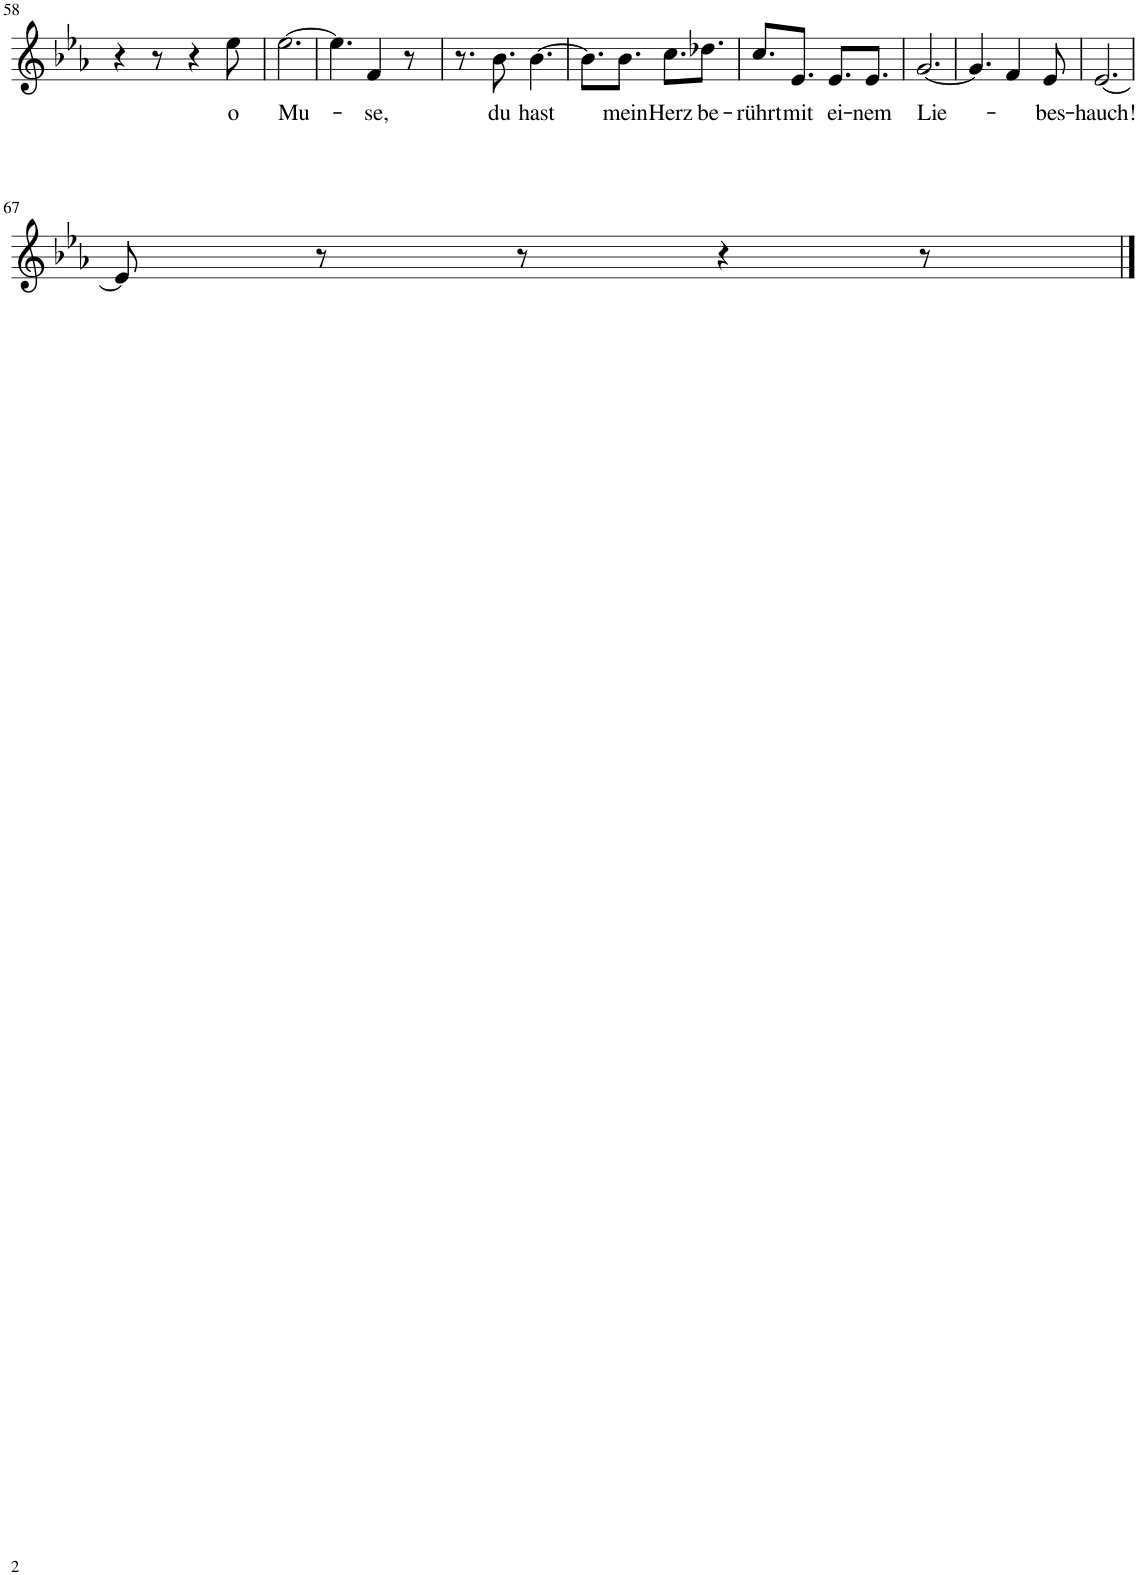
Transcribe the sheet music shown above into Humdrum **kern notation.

**kern	**text
*part1	*part1
*staff1	*staff1
*I"Piano	*
*I'Pno	*
!!LO:PB:g=z
*clefG2	*
*k[b-e-a-]	*
*M6/8	*
=58	=58
4r	.
8r	.
4r	.
!	!LO:LY:b
8ee-\	o
=59	=59
!	!LO:LY:b
[2.ee-\	Mu-
=60	=60
4.ee-\]	.
!	!LO:LY:b
4f/	-se,
8r	.
=61	=61
8.r	.
!	!LO:LY:b
8.b-\	du
!	!LO:LY:b
[4.b-\	hast
=62	=62
8.b-\L]	.
!	!LO:LY:b
8.b-\J	mein
!	!LO:LY:b
8.cc\L	Herz
!	!LO:LY:b
8.dd-X\J	be-
=63	=63
!	!LO:LY:b
8.cc/L	-rührt
!	!LO:LY:b
8.e-/J	mit
!	!LO:LY:b
8.e-/L	ei-
!	!LO:LY:b
8.e-/J	-nem
=64	=64
!	!LO:LY:b
[2.g/	Lie-
=65	=65
4.g/]	.
4f/	.
!	!LO:LY:b
8e-/	-bes-
=66	=66
!	!LO:LY:b
[2.e-/	-hauch!
!!LO:LB:g=z
=67	=67
8e-/]	.
8r	.
8r	.
4r	.
8r	.
==	==
*-	*-
